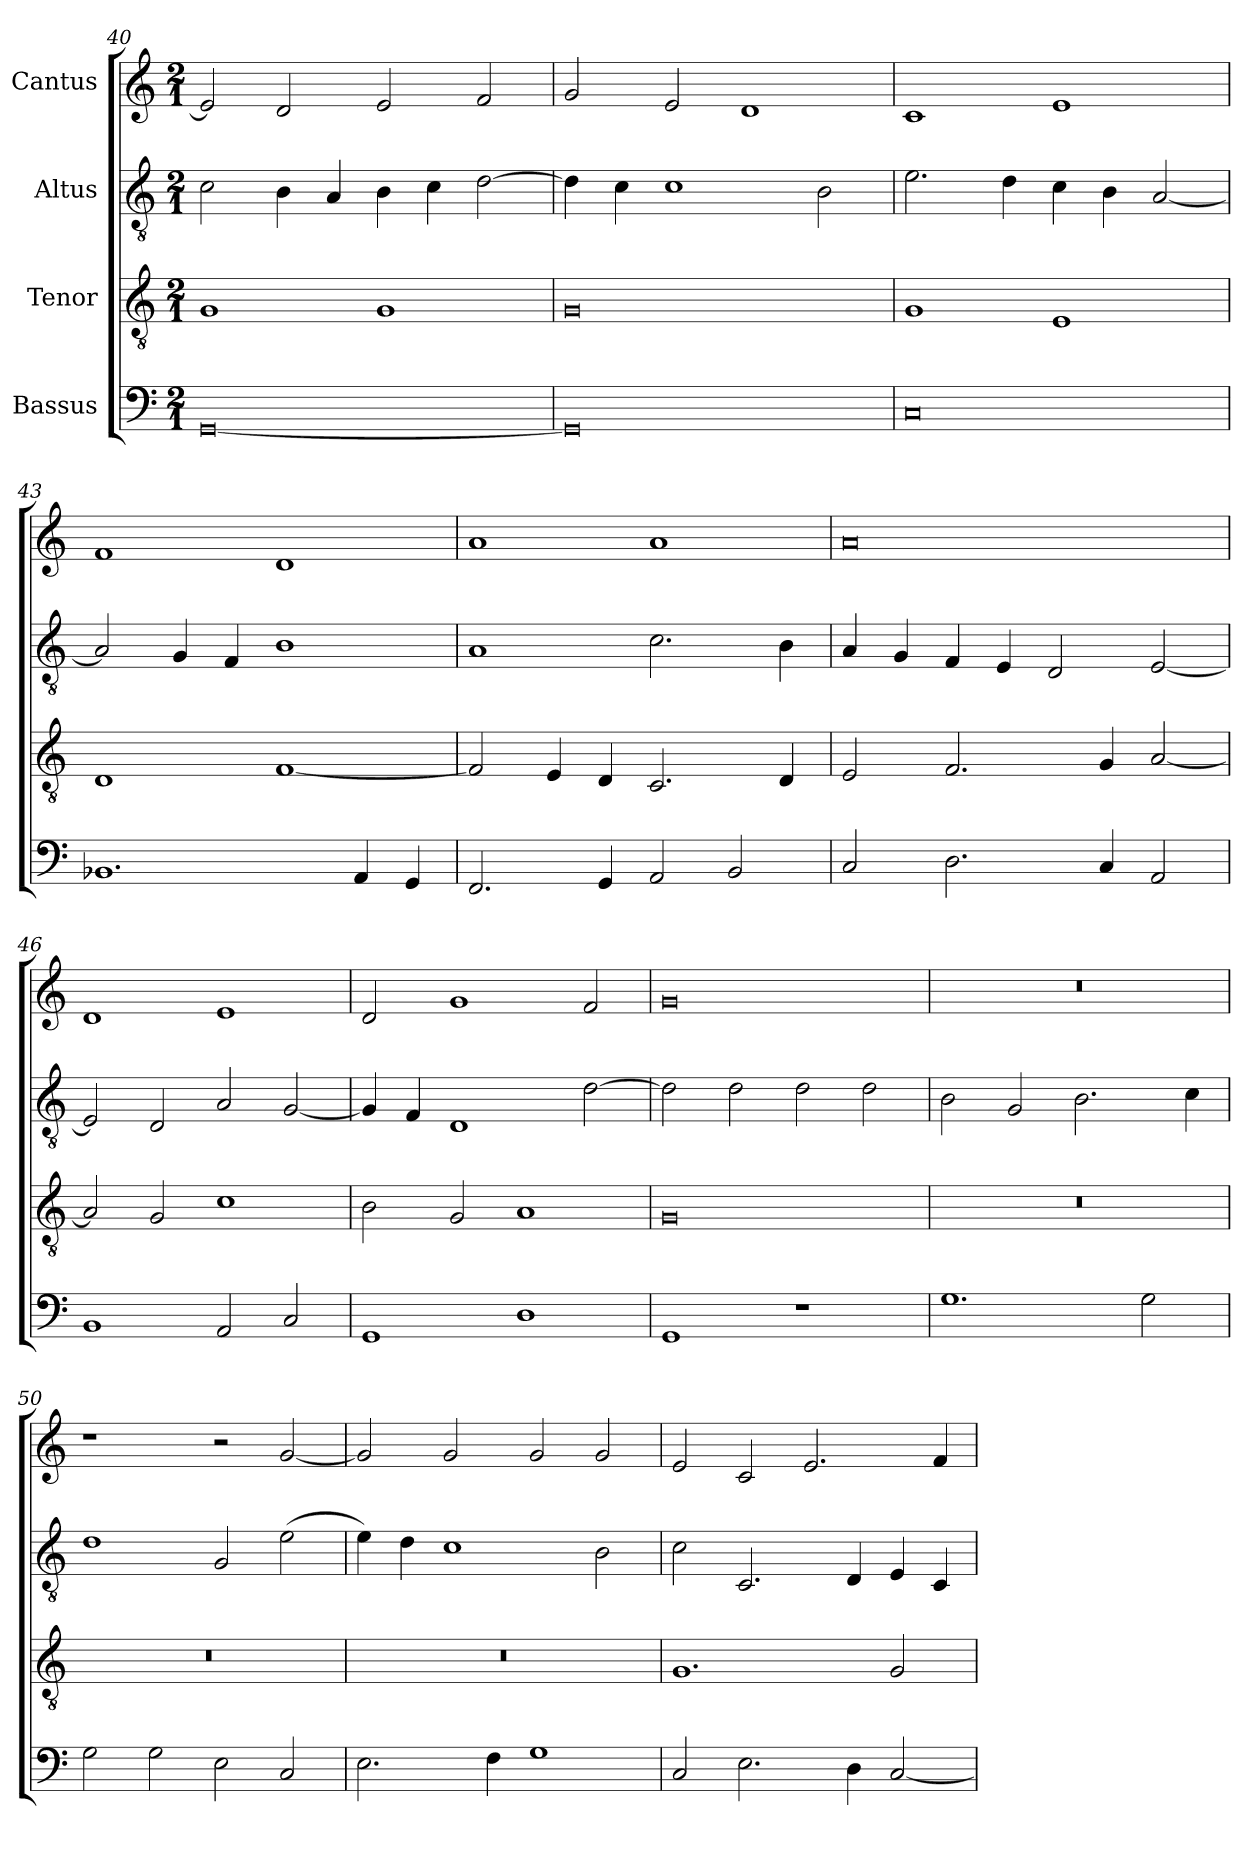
**kern	**kern	**kern	**kern
*part4	*part3	*part2	*part1
*staff4	*staff3	*staff2	*staff1
*I"Bassus	*I"Tenor	*I"Altus	*I"Cantus
*clefF4	*clefGv2	*clefGv2	*clefG2
*	*ITrd7c12	*ITrd7c12	*
*k[]	*k[]	*k[]	*k[]
*C:	*C:	*C:	*C:
*M2/1	*M2/1	*M2/1	*M2/1
=40	=40	=40	=40
[<0GGi	1GGi	2Ci\	2ei/]
.	.	4BBi\	2di/
.	.	4AAi/	.
.	1GGi	4BBi\	2ei/
.	.	4Ci\	.
.	.	[>2Di\	2fi/
!!LO:LB:g=z
=41	=41	=41	=41
0GGi]	0GGi	4Di\]	2gi/
.	.	4Ci\	.
.	.	1Ci	2ei/
.	.	.	1di
.	.	2BBi\	.
=42	=42	=42	=42
0Ci	1GGi	2.Ei\	1ci
.	.	4Di\	.
.	1EEi	4Ci\	1ei
.	.	4BBi\	.
.	.	[<2AAi/	.
=43	=43	=43	=43
1.BB-Xi	1DDi	2AAi/]	1fi
.	.	4GGi/	.
.	.	4FFi/	.
.	[<1FFi	1BBi	1di
4AAi/	.	.	.
4GGi/	.	.	.
=44	=44	=44	=44
2.FFi/	2FFi/]	1AAi	1ai
.	4EEi/	.	.
4GGi/	4DDi/	.	.
2AAi/	2.CCi/	2.Ci\	1ai
2BBi/	.	.	.
.	4DDi/	4BBi\	.
=45	=45	=45	=45
2Ci/	2EEi/	4AAi/	0ai
.	.	4GGi/	.
2.Di\	2.FFi/	4FFi/	.
.	.	4EEi/	.
.	.	2DDi/	.
4Ci/	4GGi/	.	.
2AAi/	[<2AAi/	[<2EEi/	.
!!LO:LB:g=z
=46	=46	=46	=46
1BBi	2AAi/]	2EEi/]	1di
.	2GGi/	2DDi/	.
2AAi/	1Ci	2AAi/	1ei
2Ci/	.	[<2GGi/	.
=47	=47	=47	=47
1GGi	2BBi\	4GGi/]	2di/
.	.	4FFi/	.
.	2GGi/	1DDi	1gi
1Di	1AAi	.	.
.	.	[>2Di\	2fi/
=48	=48	=48	=48
1GGi	0GGi	2Di\]	0gi
.	.	2Di\	.
1r	.	2Di\	.
.	.	2Di\	.
=49	=49	=49	=49
!	!LO:N:vis=1	!	!LO:N:vis=1
1.Gi	0r	2BBi\	0r
.	.	2GGi/	.
.	.	2.BBi\	.
2Gi\	.	.	.
.	.	4Ci\	.
=50	=50	=50	=50
!	!LO:N:vis=1	!	!
2Gi\	0r	1Di	1r
2Gi\	.	.	.
2Ei\	.	2GGi/	2r
2Ci/	.	(2Ei\	[<2gi/
!!LO:LB:g=z
=51	=51	=51	=51
!	!LO:N:vis=1	!	!
2.Ei\	0r	4Ei\)	2gi/]
.	.	4Di\	.
.	.	1Ci	2gi/
4Fi\	.	.	.
1Gi	.	.	2gi/
.	.	2BBi\	2gi/
=52	=52	=52	=52
2Ci/	1.GGi	2Ci\	2ei/
2.Ei\	.	2.CCi/	2ci/
.	.	.	2.ei/
4Di\	.	4DDi/	.
[<2Ci/	2GGi/	4EEi/	.
.	.	4CCi/	4fi/
=	=	=	=
*-	*-	*-	*-
